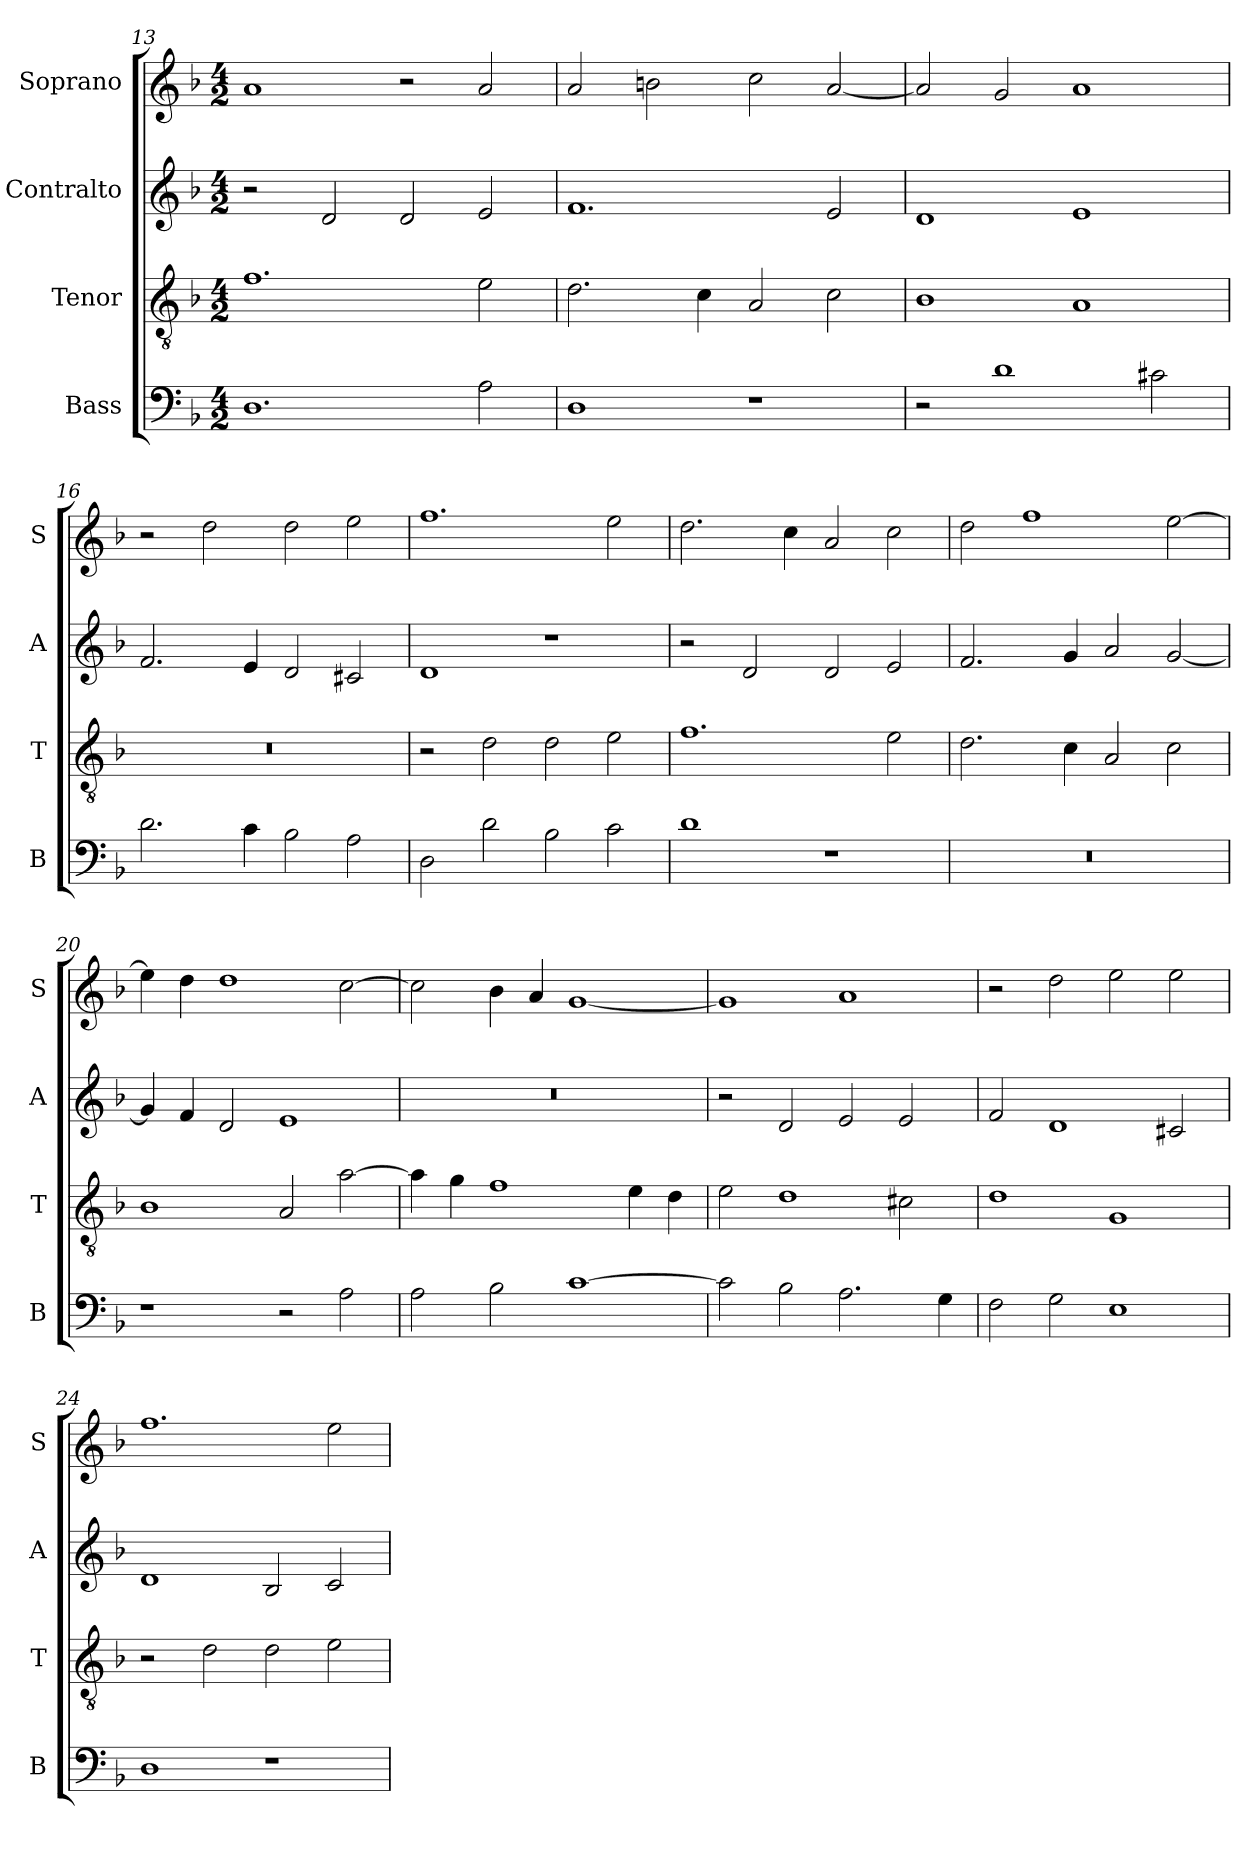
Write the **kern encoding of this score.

**kern	**kern	**kern	**kern
*part4	*part3	*part2	*part1
*staff4	*staff3	*staff2	*staff1
*I"Bass	*I"Tenor	*I"Contralto	*I"Soprano
*I'B	*I'T	*I'A	*I'S
*clefF4	*clefGv2	*clefG2	*clefG2
*k[b-]	*k[b-]	*k[b-]	*k[b-]
*D:aeo	*D:aeo	*D:aeo	*D:aeo
*M4/2	*M4/2	*M4/2	*M4/2
=13	=13	=13	=13
1.D	1.f	2r	1a
.	.	2d	.
.	.	2d	2r
2A	2e	2e	2a
=14	=14	=14	=14
1D	2.d	1.f	2a
.	.	.	2bn
.	4c	.	.
1r	2A	.	2cc
.	2c	2e	[2a
=15	=15	=15	=15
2r	1B-	1d	2a]
1d	.	.	2g
.	1A	1e	1a
2c#X	.	.	.
=16	=16	=16	=16
2.d	0r	2.f	2r
.	.	.	2dd
4c	.	4e	.
2B-	.	2d	2dd
2A	.	2c#X	2ee
=17	=17	=17	=17
2D	2r	1d	1.ff
2d	2d	.	.
2B-	2d	1r	.
2c	2e	.	2ee
=18	=18	=18	=18
1d	1.f	2r	2.dd
.	.	2d	.
.	.	.	4cc
1r	.	2d	2a
.	2e	2e	2cc
=19	=19	=19	=19
0r	2.d	2.f	2dd
.	.	.	1ff
.	4c	4g	.
.	2A	2a	.
.	2c	[2g	[2ee
=20	=20	=20	=20
1r	1B-	4g]	4ee]
.	.	4f	4dd
.	.	2d	1dd
2r	2A	1e	.
2A	[2a	.	[2cc
=21	=21	=21	=21
2A	4a]	0r	2cc]
.	4g	.	.
2B-	1f	.	4b-
.	.	.	4a
[1c	.	.	[1g
.	4e	.	.
.	4d	.	.
=22	=22	=22	=22
2c]	2e	2r	1g]
2B-	1d	2d	.
2.A	.	2e	1a
.	2c#X	2e	.
4G	.	.	.
=23	=23	=23	=23
2F	1d	2f	2r
2G	.	1d	2dd
1E	1G	.	2ee
.	.	2c#X	2ee
=24	=24	=24	=24
1D	2r	1d	1.ff
.	2d	.	.
1r	2d	2B-	.
.	2e	2c	2ee
=	=	=	=
*-	*-	*-	*-
